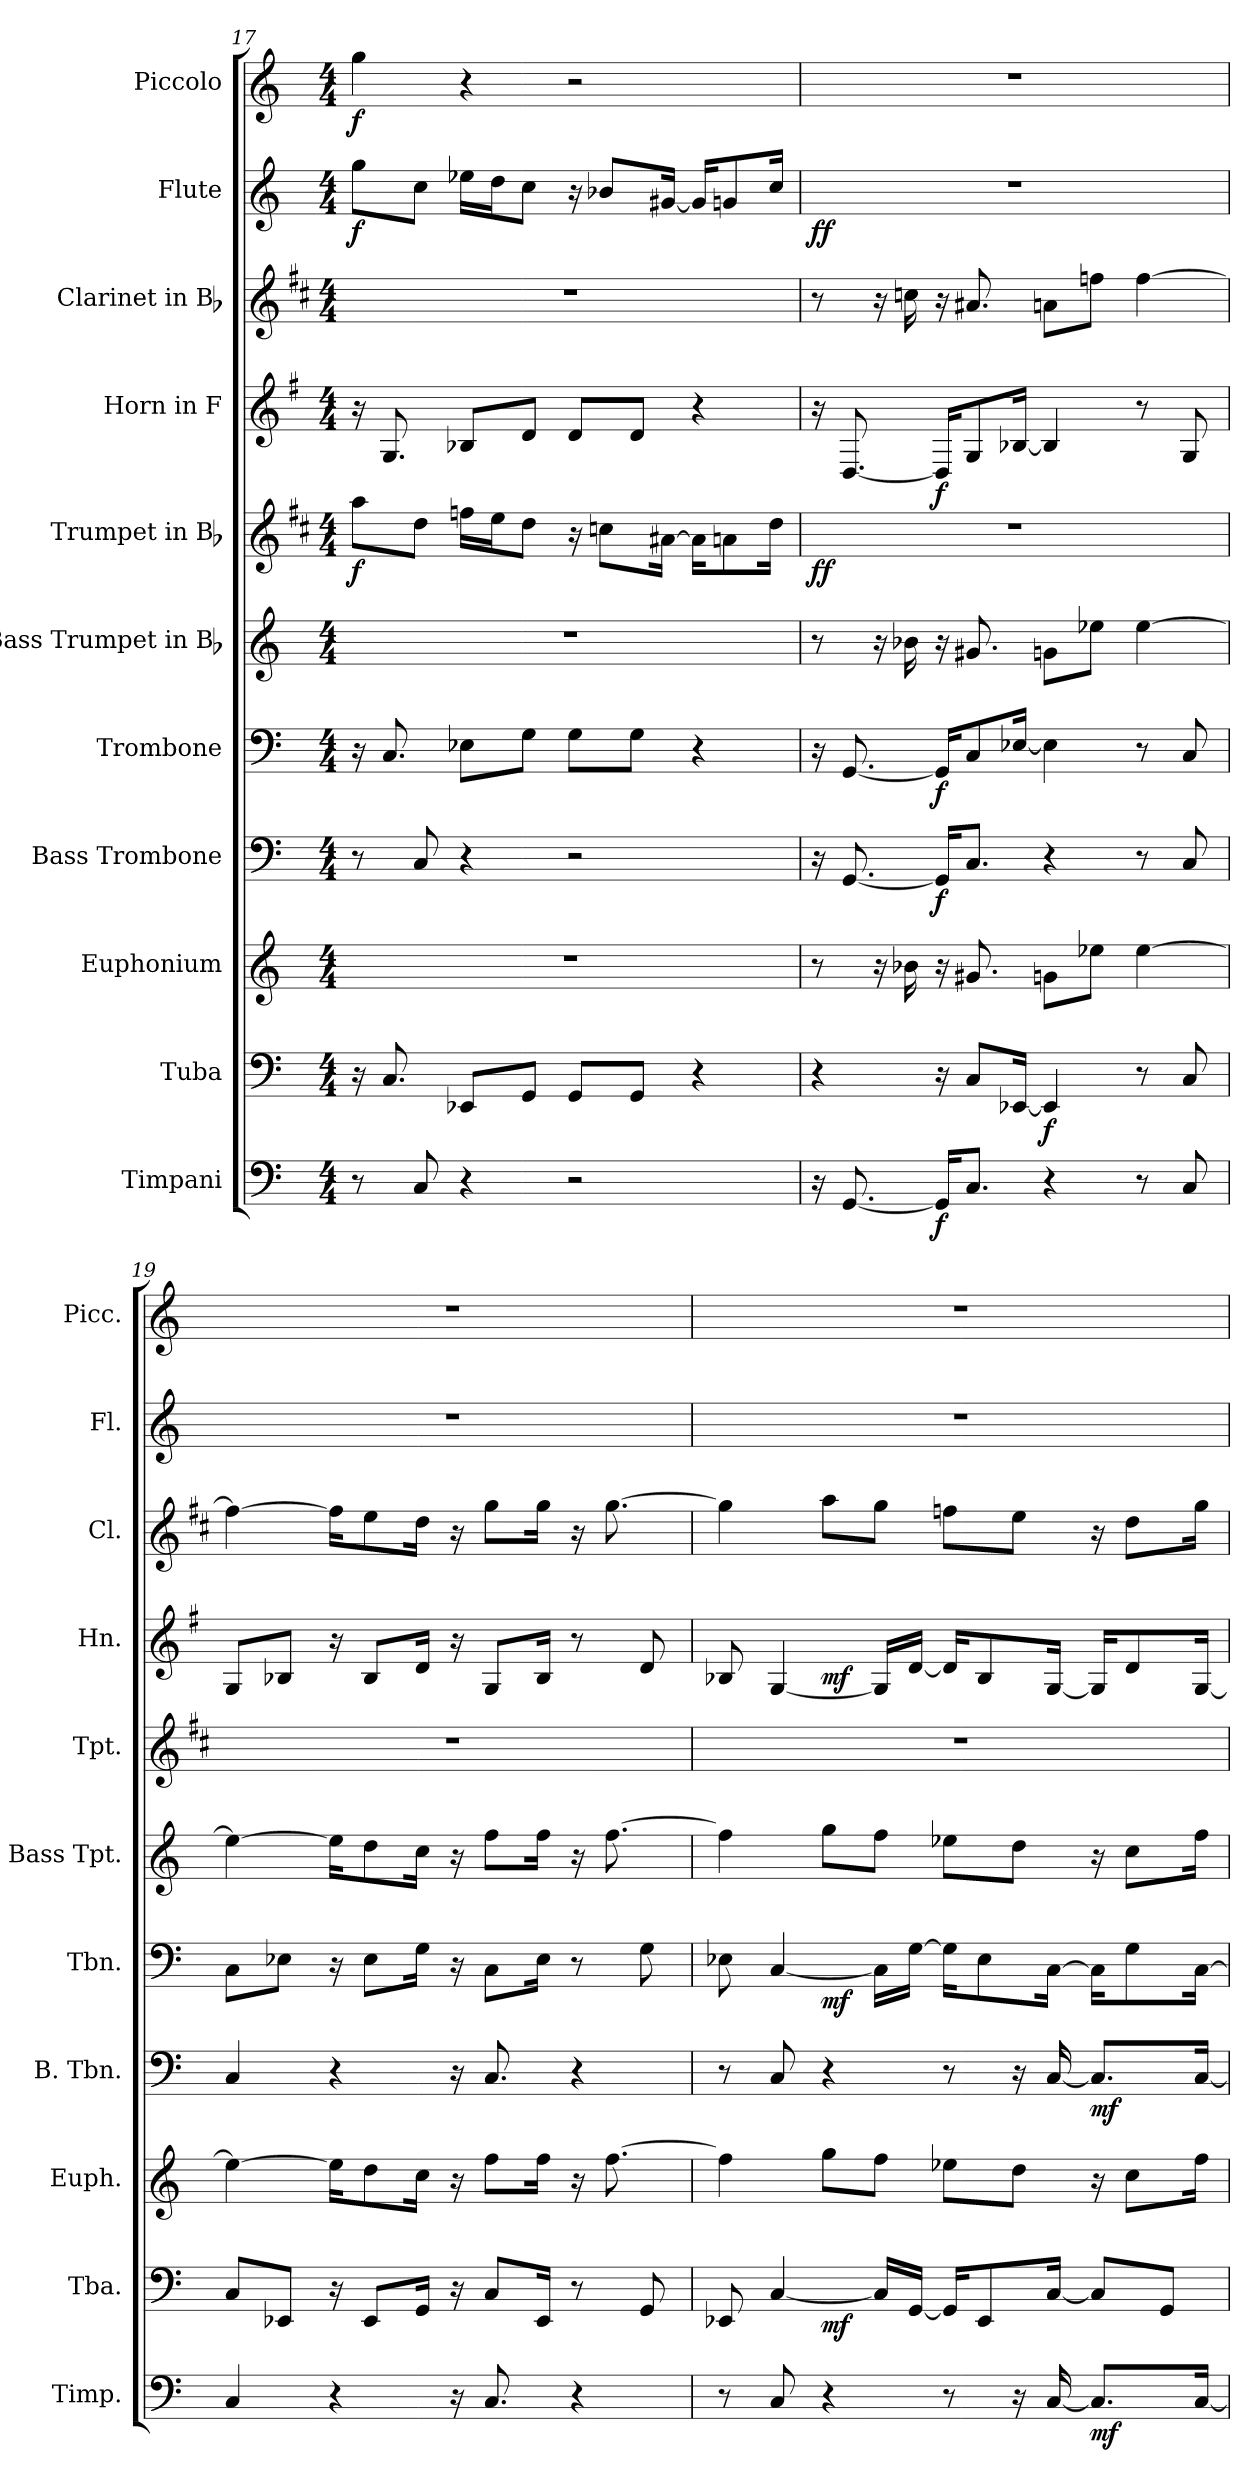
**kern	**dynam	**kern	**dynam	**kern	**kern	**dynam	**kern	**dynam	**kern	**kern	**dynam	**kern	**dynam	**kern	**kern	**dynam	**kern	**dynam
*part11	*part11	*part10	*part10	*part9	*part8	*part8	*part7	*part7	*part6	*part5	*part5	*part4	*part4	*part3	*part2	*part2	*part1	*part1
*staff11	*staff11	*staff10	*staff10	*staff9	*staff8	*staff8	*staff7	*staff7	*staff6	*staff5	*staff5	*staff4	*staff4	*staff3	*staff2	*staff2	*staff1	*staff1
*I"Timpani	*	*I"Tuba	*	*I"Euphonium	*I"Bass Trombone	*	*I"Trombone	*	*I"Bass Trumpet in Bb	*I"Trumpet in Bb	*	*I"Horn in F	*	*I"Clarinet in Bb	*I"Flute	*	*I"Piccolo	*
*I'Timp.	*	*I'Tba.	*	*I'Euph.	*I'B. Tbn.	*	*I'Tbn.	*	*I'Bass Tpt.	*I'Tpt.	*	*I'Hn.	*	*I'Cl.	*I'Fl.	*	*I'Picc.	*
*clefF4	*	*clefF4	*	*clefG2	*clefF4	*	*clefF4	*	*clefG2	*clefG2	*	*clefG2	*	*clefG2	*clefG2	*	*clefG2	*
*	*	*	*	*ITrd8c14	*	*	*	*	*ITrd8c14	*ITrd1c2	*	*ITrd4c7	*	*ITrd1c2	*	*	*ITrd-7c-12	*
*k[]	*	*k[]	*	*k[]	*k[]	*	*k[]	*	*k[]	*k[]	*	*k[]	*	*k[]	*k[]	*	*k[]	*
*C:	*	*C:	*	*C:	*C:	*	*C:	*	*C:	*C:	*	*C:	*	*C:	*C:	*	*C:	*
*M4/4	*	*M4/4	*	*M4/4	*M4/4	*	*M4/4	*	*M4/4	*M4/4	*	*M4/4	*	*M4/4	*M4/4	*	*M4/4	*
=17	=17	=17	=17	=17	=17	=17	=17	=17	=17	=17	=17	=17	=17	=17	=17	=17	=17	=17
8r	.	16r	.	1r	8r	.	16r	.	1r	8ggi\L	f	16r	.	1r	8ggi\L	f	4gggi\	f
.	.	8.Ci/	.	.	.	.	8.Ci/	.	.	.	.	8.Ci/	.	.	.	.	.	.
8Ci/	.	.	.	.	8Ci/	.	.	.	.	8cci\J	.	.	.	.	8cci\J	.	.	.
4r	.	8EE-Xi/L	.	.	4r	.	8E-Xi\L	.	.	16ee-Xi\LL	.	8E-Xi/L	.	.	16ee-Xi\LL	.	4r	.
.	.	.	.	.	.	.	.	.	.	16ddi\J	.	.	.	.	16ddi\J	.	.	.
.	.	8GGi/J	.	.	.	.	8Gi\J	.	.	8cci\J	.	8Gi/J	.	.	8cci\J	.	.	.
2r	.	8GGi/L	.	.	2r	.	8Gi\L	.	.	16r	.	8Gi/L	.	.	16r	.	2r	.
.	.	.	.	.	.	.	.	.	.	8b-Xi\L	.	.	.	.	8b-Xi/L	.	.	.
.	.	8GGi/J	.	.	.	.	8Gi\J	.	.	.	.	8Gi/J	.	.	.	.	.	.
.	.	.	.	.	.	.	.	.	.	[16g#Xi\Jk	.	.	.	.	[16g#Xi/Jk	.	.	.
.	.	4r	.	.	.	.	4r	.	.	16g#i\KL]	.	4r	.	.	16g#i/KL]	.	.	.
.	.	.	.	.	.	.	.	.	.	8gni\	.	.	.	.	8gni/	.	.	.
.	.	.	.	.	.	.	.	.	.	16cci\Jk	.	.	.	.	16cci/Jk	.	.	.
=18	=18	=18	=18	=18	=18	=18	=18	=18	=18	=18	=18	=18	=18	=18	=18	=18	=18	=18
16r	.	4r	.	8r	16r	.	16r	.	8r	1r	ff	16r	.	8r	1r	ff	1r	.
[8.GGi/	.	.	.	.	[8.GGi/	.	[8.GGi/	.	.	.	.	[8.GGi/	.	.	.	.	.	.
.	.	.	.	16r	.	.	.	.	16r	.	.	.	.	16r	.	.	.	.
.	.	.	.	16B-Xi\	.	.	.	.	16B-Xi\	.	.	.	.	16b-Xi\	.	.	.	.
16GGi/KL]	f	16r	.	16r	16GGi/KL]	f	16GGi/KL]	f	16r	.	.	16GGi/KL]	f	16r	.	.	.	.
8.Ci/J	.	8Ci/L	.	8.G#Xi/	8.Ci/J	.	8Ci/	.	8.G#Xi/	.	.	8Ci/	.	8.g#Xi/	.	.	.	.
.	.	[16EE-Xi/Jk	.	.	.	.	[16E-Xi/Jk	.	.	.	.	[16E-Xi/Jk	.	.	.	.	.	.
4r	.	4EE-i/]	f	8Gni\L	4r	.	4E-i\]	.	8Gni\L	.	.	4E-i/]	.	8gni\L	.	.	.	.
.	.	.	.	8e-Xi\J	.	.	.	.	8e-Xi\J	.	.	.	.	8ee-Xi\J	.	.	.	.
8r	.	8r	.	[4e-i\	8r	.	8r	.	[4e-i\	.	.	8r	.	[4ee-i\	.	.	.	.
8Ci/	.	8Ci/	.	.	8Ci/	.	8Ci/	.	.	.	.	8Ci/	.	.	.	.	.	.
=19	=19	=19	=19	=19	=19	=19	=19	=19	=19	=19	=19	=19	=19	=19	=19	=19	=19	=19
4Ci/	.	8Ci/L	.	4e-i\_	4Ci/	.	8Ci\L	.	4e-i\_	1r	.	8Ci/L	.	4ee-i\_	1r	.	1r	.
.	.	8EE-Xi/J	.	.	.	.	8E-Xi\J	.	.	.	.	8E-Xi/J	.	.	.	.	.	.
4r	.	16r	.	16e-i\KL]	4r	.	16r	.	16e-i\KL]	.	.	16r	.	16ee-i\KL]	.	.	.	.
.	.	8EE-i/L	.	8di\	.	.	8E-i\L	.	8di\	.	.	8E-i/L	.	8ddi\	.	.	.	.
.	.	16GGi/Jk	.	16ci\Jk	.	.	16Gi\Jk	.	16ci\Jk	.	.	16Gi/Jk	.	16cci\Jk	.	.	.	.
16r	.	16r	.	16r	16r	.	16r	.	16r	.	.	16r	.	16r	.	.	.	.
8.Ci/	.	8Ci/L	.	8fi\L	8.Ci/	.	8Ci\L	.	8fi\L	.	.	8Ci/L	.	8ffi\L	.	.	.	.
.	.	16EE-i/Jk	.	16fi\Jk	.	.	16E-i\Jk	.	16fi\Jk	.	.	16E-i/Jk	.	16ffi\Jk	.	.	.	.
4r	.	8r	.	16r	4r	.	8r	.	16r	.	.	8r	.	16r	.	.	.	.
.	.	.	.	[8.fi\	.	.	.	.	[8.fi\	.	.	.	.	[8.ffi\	.	.	.	.
.	.	8GGi/	.	.	.	.	8Gi\	.	.	.	.	8Gi/	.	.	.	.	.	.
!!LO:PB:g=z
=20	=20	=20	=20	=20	=20	=20	=20	=20	=20	=20	=20	=20	=20	=20	=20	=20	=20	=20
*	*	*^	*	*	*	*	*^	*	*	*	*	*^	*	*	*	*	*	*
8r	.	8EE-Xi/	4ryy	.	4fi\]	8r	.	8E-Xi\	4ryy	.	4fi\]	1r	.	8E-Xi/	4ryy	.	4ffi\]	1r	.	1r	.
8Ci/	.	[4Ci/	.	.	.	8Ci/	.	[4Ci/	.	.	.	.	.	[4Ci/	.	.	.	.	.	.	.
4r	.	.	2.ryy	mf	8gi\L	4r	.	.	2.ryy	mf	8gi\L	.	.	.	2.ryy	mf	8ggi\L	.	.	.	.
.	.	16Ci/LL]	.	.	8fi\J	.	.	16Ci\LL]	.	.	8fi\J	.	.	16Ci/LL]	.	.	8ffi\J	.	.	.	.
.	.	[16GGi/JJ	.	.	.	.	.	[16Gi\JJ	.	.	.	.	.	[16Gi/JJ	.	.	.	.	.	.	.
8r	.	16GGi/KL]	.	.	8e-Xi\L	8r	.	16Gi\KL]	.	.	8e-Xi\L	.	.	16Gi/KL]	.	.	8ee-Xi\L	.	.	.	.
.	.	8EE-i/	.	.	.	.	.	8E-i\	.	.	.	.	.	8E-i/	.	.	.	.	.	.	.
16r	.	.	.	.	8di\J	16r	.	.	.	.	8di\J	.	.	.	.	.	8ddi\J	.	.	.	.
[16Ci/	.	[16Ci/Jk	.	.	.	[16Ci/	.	[16Ci\Jk	.	.	.	.	.	[16Ci/Jk	.	.	.	.	.	.	.
8.Ci/L]	mf	8Ci/L]	.	.	16r	8.Ci/L]	mf	16Ci\KL]	.	.	16r	.	.	16Ci/KL]	.	.	16r	.	.	.	.
.	.	.	.	.	8ci\L	.	.	8Gi\	.	.	8ci\L	.	.	8Gi/	.	.	8cci\L	.	.	.	.
.	.	8GGi/J	.	.	.	.	.	.	.	.	.	.	.	.	.	.	.	.	.	.	.
[16Ci/Jk	.	.	.	.	16fi\Jk	[16Ci/Jk	.	[16Ci\Jk	.	.	16fi\Jk	.	.	[16Ci/Jk	.	.	16ffi\Jk	.	.	.	.
*	*	*v	*v	*	*	*	*	*v	*v	*	*	*	*	*v	*v	*	*	*	*	*	*
=	=	=	=	=	=	=	=	=	=	=	=	=	=	=	=	=	=	=
*-	*-	*-	*-	*-	*-	*-	*-	*-	*-	*-	*-	*-	*-	*-	*-	*-	*-	*-
